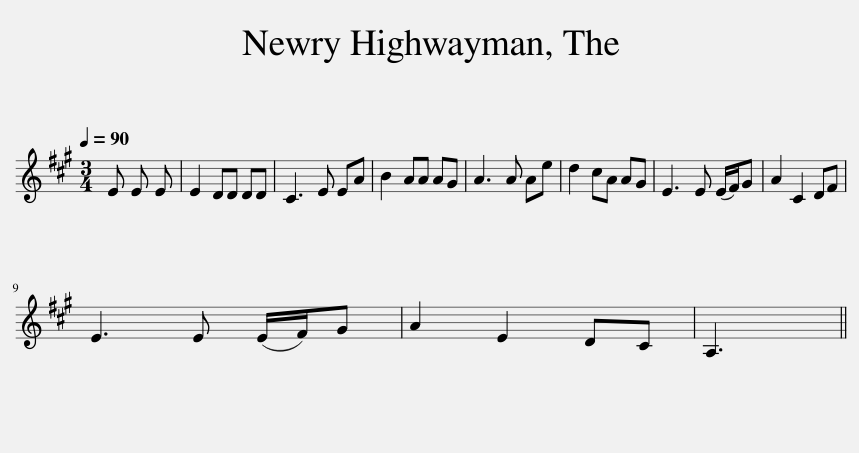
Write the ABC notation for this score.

X:1
L:1/8
Q:1/4=90
M:3/4
I:linebreak $
K:A
V:1 treble
V:1
 E E E | E2 DD DD | C3 E EA | B2 AA AG | A3 A Ae | %5
 d2 cA AG | E3 E (E/F/)G | A2 C2 DF |$ E3 E (E/F/)G | A2 E2 DC | %10
 A,3 || %11
